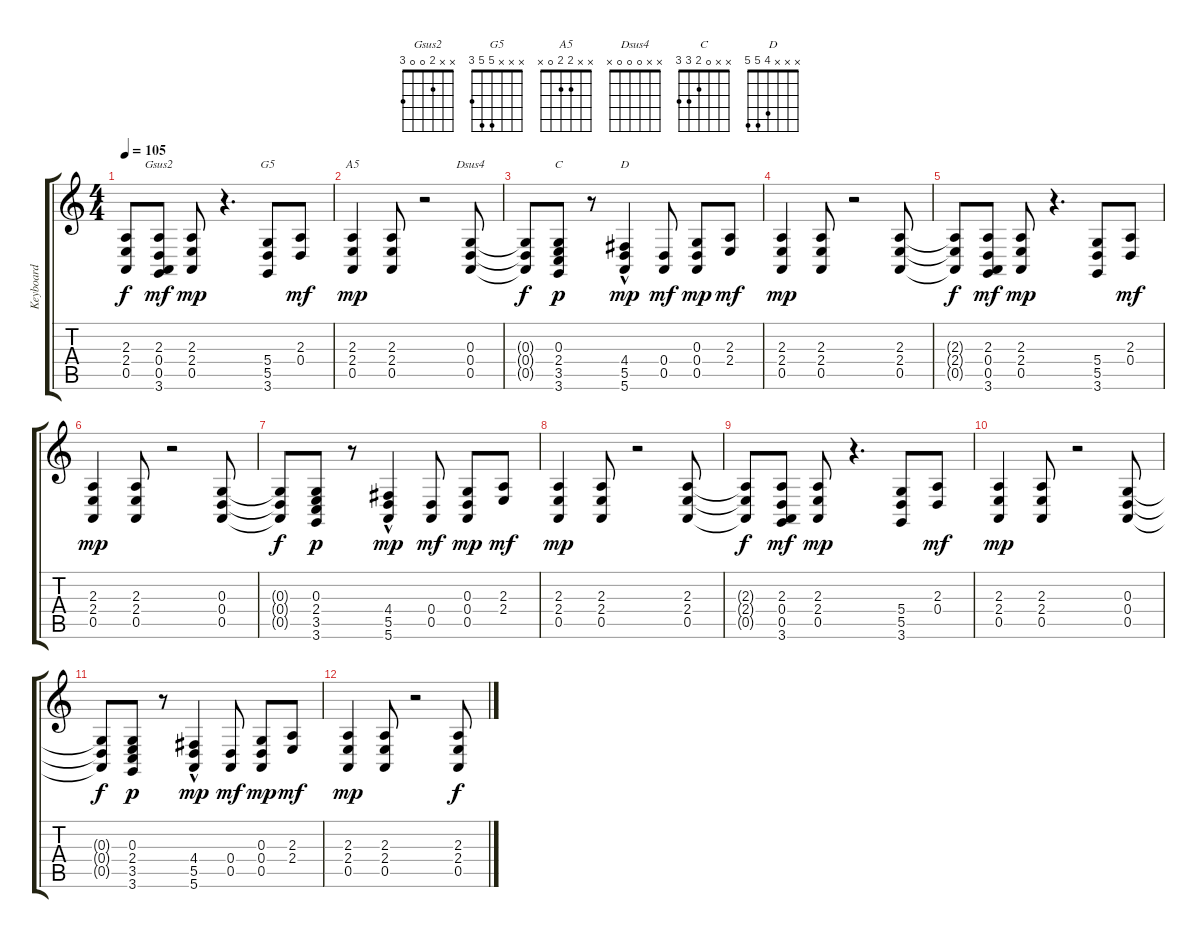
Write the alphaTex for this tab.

\track ("Keyboard" "Keyboard") {instrument acousticgrandpiano}
\staff {score tabs}
\tuning (E4 B3 G3 D3 A2 E2) {hide}
\chord ("Gsus2" x x 2 0 0 3)
\chord ("G5" x x x 5 5 3)
\chord ("A5" x x 2 2 0 x)
\chord ("Dsus4" x x 0 0 0 x)
\chord ("C" x x 0 2 3 3)
\chord ("D" x x x 4 5 5)
\ts (4 4)
\tempo 105
\clef g2
\ks c
(2.3{t} 2.4{t} 0.5{t}).8{dy f} (2.3 0.4 0.5 3.6).8{ch "Gsus2" dy mf} (2.3 2.4 0.5).8{dy mp} r.4{d} (5.4 5.5 3.6).8{ch "G5"} (2.3 0.4).8{dy mf} |
(2.3 2.4 0.5).4{ch "A5" dy mp} (2.3 2.4 0.5).8 r.2 (0.3 0.4 0.5).8{ch "Dsus4"} |
(0.3{t} 0.4{t} 0.5{t}).8{dy f} (0.3 2.4 3.5 3.6).8{ch "C" dy p} r.8 (4.4{hac} 5.5 5.6).4{ch "D" dy mp} (0.4 0.5).8{dy mf} (0.3 0.4 0.5).8{dy mp} (2.3 2.4).8{dy mf} |
(2.3 2.4 0.5).4{dy mp} (2.3 2.4 0.5).8 r.2 (2.3 2.4 0.5).8 |
(2.3{t} 2.4{t} 0.5{t}).8{dy f} (2.3 0.4 0.5 3.6).8{dy mf} (2.3 2.4 0.5).8{dy mp} r.4{d} (5.4 5.5 3.6).8 (2.3 0.4).8{dy mf} |
(2.3 2.4 0.5).4{dy mp} (2.3 2.4 0.5).8 r.2 (0.3 0.4 0.5).8 |
(0.3{t} 0.4{t} 0.5{t}).8{dy f} (0.3 2.4 3.5 3.6).8{dy p} r.8 (4.4{hac} 5.5 5.6).4{dy mp} (0.4 0.5).8{dy mf} (0.3 0.4 0.5).8{dy mp} (2.3 2.4).8{dy mf} |
(2.3 2.4 0.5).4{dy mp} (2.3 2.4 0.5).8 r.2 (2.3 2.4 0.5).8 |
(2.3{t} 2.4{t} 0.5{t}).8{dy f} (2.3 0.4 0.5 3.6).8{dy mf} (2.3 2.4 0.5).8{dy mp} r.4{d} (5.4 5.5 3.6).8 (2.3 0.4).8{dy mf} |
(2.3 2.4 0.5).4{dy mp} (2.3 2.4 0.5).8 r.2 (0.3 0.4 0.5).8 |
(0.3{t} 0.4{t} 0.5{t}).8{dy f} (0.3 2.4 3.5 3.6).8{dy p} r.8 (4.4{hac} 5.5 5.6).4{dy mp} (0.4 0.5).8{dy mf} (0.3 0.4 0.5).8{dy mp} (2.3 2.4).8{dy mf} |
(2.3 2.4 0.5).4{dy mp} (2.3 2.4 0.5).8 r.2 (2.3 2.4 0.5).8{dy f}
